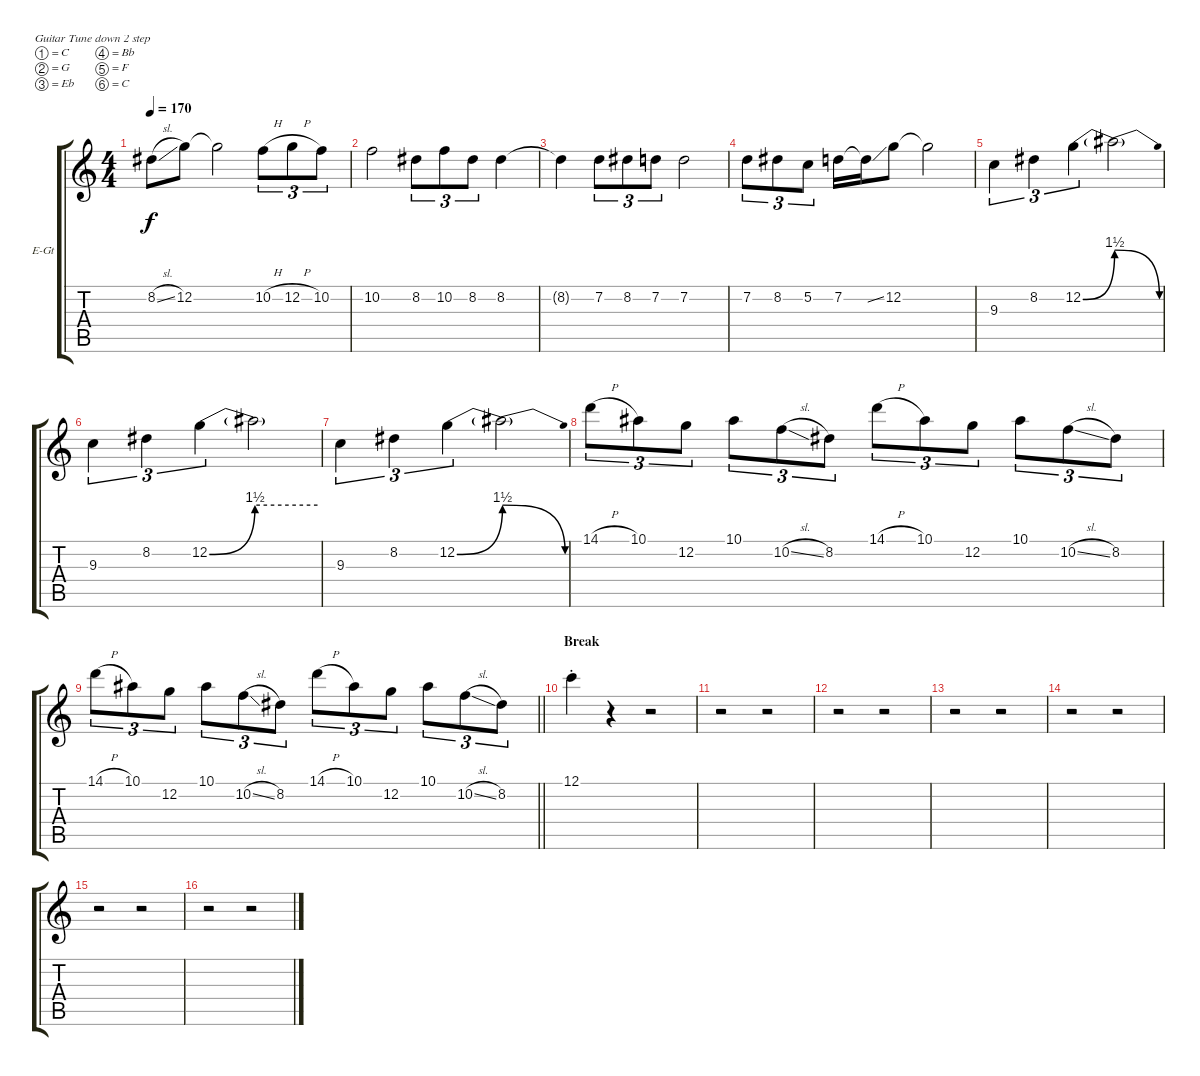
\bracketExtendMode groupsimilarinstruments
\firstSystemTrackNameOrientation horizontal
\otherSystemsTrackNameOrientation horizontal
\track ("Josh Homme [Guitar3]" "E-Gt") {instrument distortionguitar}
\staff {score tabs}
\tuning (C4 G3 Eb3 Bb2 F2 C2)
\ts (4 4)
\tempo 170
\clef g2
\ks c
8.2{sl}.8{dy f} 12.2.8 12.2{t}.2 10.2{h}.8{tu (3 2)} 12.2{h}.8{tu (3 2)} 10.2.8{tu (3 2)} |
10.2.2 8.2.8{tu (3 2)} 10.2.8{tu (3 2)} 8.2.8{tu (3 2)} 8.2.4 |
8.2{t}.4 7.2.8{tu (3 2)} 8.2.8{tu (3 2)} 7.2.8{tu (3 2)} 7.2.2 |
7.2.8{tu (3 2)} 8.2.8{tu (3 2)} 5.2.8{tu (3 2)} 7.2.16 7.2{ss t}.16 12.2.8 12.2{t}.2 |
9.3.4{tu (3 2)} 8.2.4{tu (3 2)} 12.2{be (bend 0 0 60 6)}.4{tu (3 2)} 12.2{be (release 0 6 60 0) t}.2 |
9.3.4{tu (3 2)} 8.2.4{tu (3 2)} 12.2{be (bend 0 0 60 6)}.4{tu (3 2)} 12.2{be (hold 0 6 60 6) t}.2 |
9.3.4{tu (3 2)} 8.2.4{tu (3 2)} 12.2{be (bend 0 0 60 6)}.4{tu (3 2)} 12.2{be (release 0 6 60 0) t}.2 |
14.1{h}.8{tu (3 2)} 10.1.8{tu (3 2)} 12.2.8{tu (3 2)} 10.1.8{tu (3 2)} 10.2{sl}.8{tu (3 2)} 8.2.8{tu (3 2)} 14.1{h}.8{tu (3 2)} 10.1.8{tu (3 2)} 12.2.8{tu (3 2)} 10.1.8{tu (3 2)} 10.2{sl}.8{tu (3 2)} 8.2.8{tu (3 2)} |
\barLineRight lightlight
14.1{h}.8{tu (3 2)} 10.1.8{tu (3 2)} 12.2.8{tu (3 2)} 10.1.8{tu (3 2)} 10.2{sl}.8{tu (3 2)} 8.2.8{tu (3 2)} 14.1{h}.8{tu (3 2)} 10.1.8{tu (3 2)} 12.2.8{tu (3 2)} 10.1.8{tu (3 2)} 10.2{sl}.8{tu (3 2)} 8.2.8{tu (3 2)} |
\section ("" "Break")
12.1{st}.4 r.4 r.2 |
r.2 r.2 |
r.2 r.2 |
r.2 r.2 |
r.2 r.2 |
r.2 r.2 |
r.2 r.2
